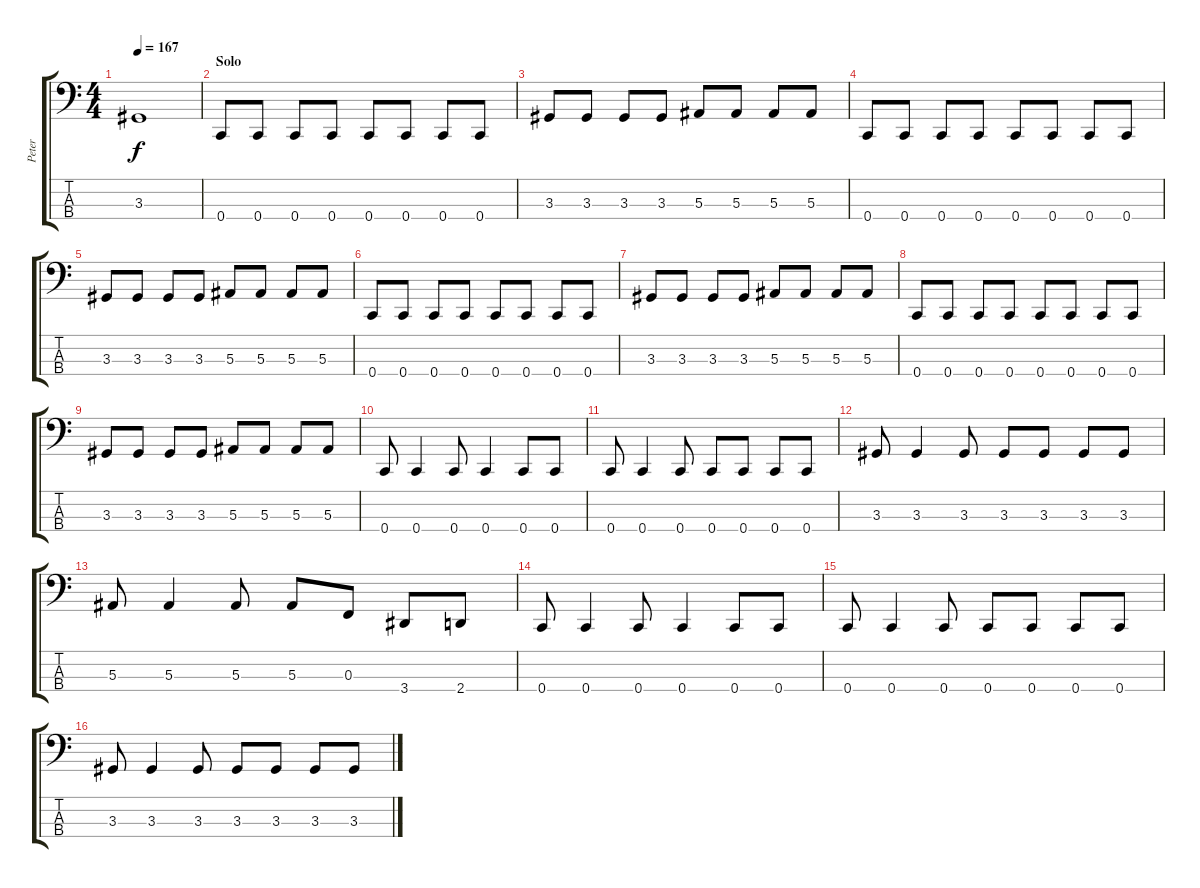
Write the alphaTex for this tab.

\track ("Peter" "Peter") {instrument slapbass1}
\staff {score tabs}
\tuning (Eb2 Bb1 F1 C1) {hide}
\ts (4 4)
\tempo 167
\clef f4
\ks c
3.3{t}.1{dy f} |
\section ("" "Solo")
0.4.8 0.4.8 0.4.8 0.4.8 0.4.8 0.4.8 0.4.8 0.4.8 |
3.3.8 3.3.8 3.3.8 3.3.8 5.3.8 5.3.8 5.3.8 5.3.8 |
0.4.8 0.4.8 0.4.8 0.4.8 0.4.8 0.4.8 0.4.8 0.4.8 |
3.3.8 3.3.8 3.3.8 3.3.8 5.3.8 5.3.8 5.3.8 5.3.8 |
0.4.8 0.4.8 0.4.8 0.4.8 0.4.8 0.4.8 0.4.8 0.4.8 |
3.3.8 3.3.8 3.3.8 3.3.8 5.3.8 5.3.8 5.3.8 5.3.8 |
0.4.8 0.4.8 0.4.8 0.4.8 0.4.8 0.4.8 0.4.8 0.4.8 |
3.3.8 3.3.8 3.3.8 3.3.8 5.3.8 5.3.8 5.3.8 5.3.8 |
0.4.8 0.4.4 0.4.8 0.4.4 0.4.8 0.4.8 |
0.4.8 0.4.4 0.4.8 0.4.8 0.4.8 0.4.8 0.4.8 |
3.3.8 3.3.4 3.3.8 3.3.8 3.3.8 3.3.8 3.3.8 |
5.3.8 5.3.4 5.3.8 5.3.8 0.3.8 3.4.8 2.4.8 |
0.4.8 0.4.4 0.4.8 0.4.4 0.4.8 0.4.8 |
0.4.8 0.4.4 0.4.8 0.4.8 0.4.8 0.4.8 0.4.8 |
3.3.8 3.3.4 3.3.8 3.3.8 3.3.8 3.3.8 3.3.8
